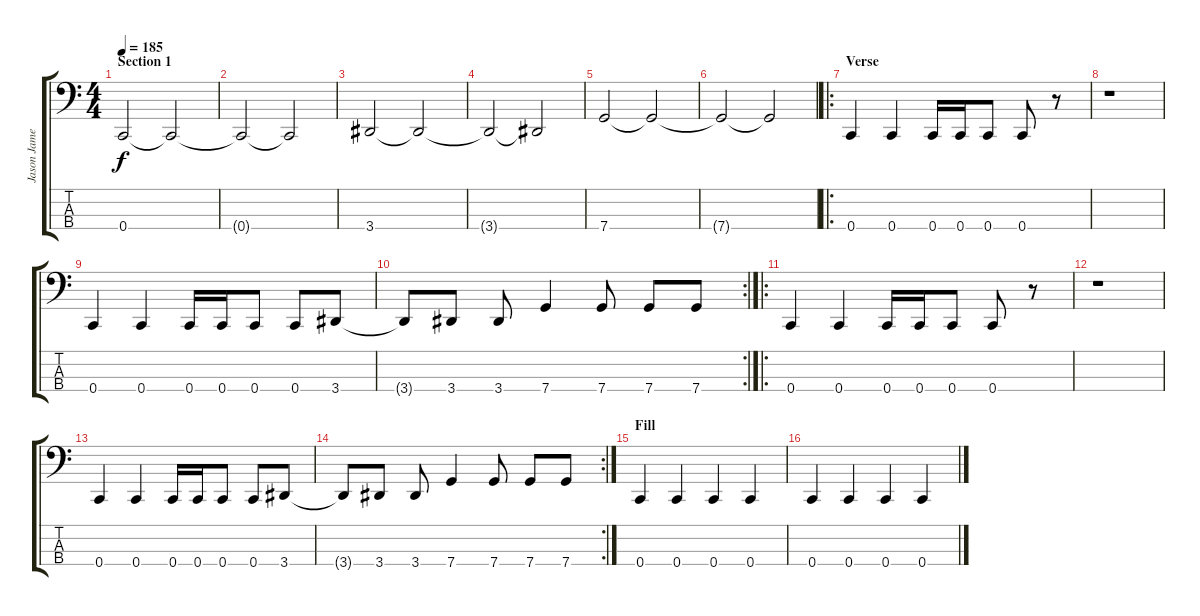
\track ("Jason James" "Jason Jame") {instrument electricbasspick}
\staff {score tabs}
\tuning (F2 C2 G1 C1) {hide}
\ts (4 4)
\section ("" "Section 1")
\tempo 185
\clef f4
\ks c
0.4.2{dy f} 0.4{t}.2 |
0.4{t}.2 0.4{t}.2 |
3.4.2 3.4{t}.2 |
3.4{t}.2 3.4{t}.2 |
7.4.2 7.4{t}.2 |
7.4{t}.2 7.4{t}.2 |
\ro
\section ("" "Verse")
0.4.4 0.4.4 0.4.16 0.4.16 0.4.8 0.4.8 r.8 |
r.1 |
0.4.4 0.4.4 0.4.16 0.4.16 0.4.8 0.4.8 3.4.8 |
\rc 2
3.4{t}.8 3.4.8 3.4.8 7.4.4 7.4.8 7.4.8 7.4.8 |
\ro
0.4.4 0.4.4 0.4.16 0.4.16 0.4.8 0.4.8 r.8 |
r.1 |
0.4.4 0.4.4 0.4.16 0.4.16 0.4.8 0.4.8 3.4.8 |
\rc 2
3.4{t}.8 3.4.8 3.4.8 7.4.4 7.4.8 7.4.8 7.4.8 |
\section ("" "Fill")
0.4.4 0.4.4 0.4.4 0.4.4 |
0.4.4 0.4.4 0.4.4 0.4.4
